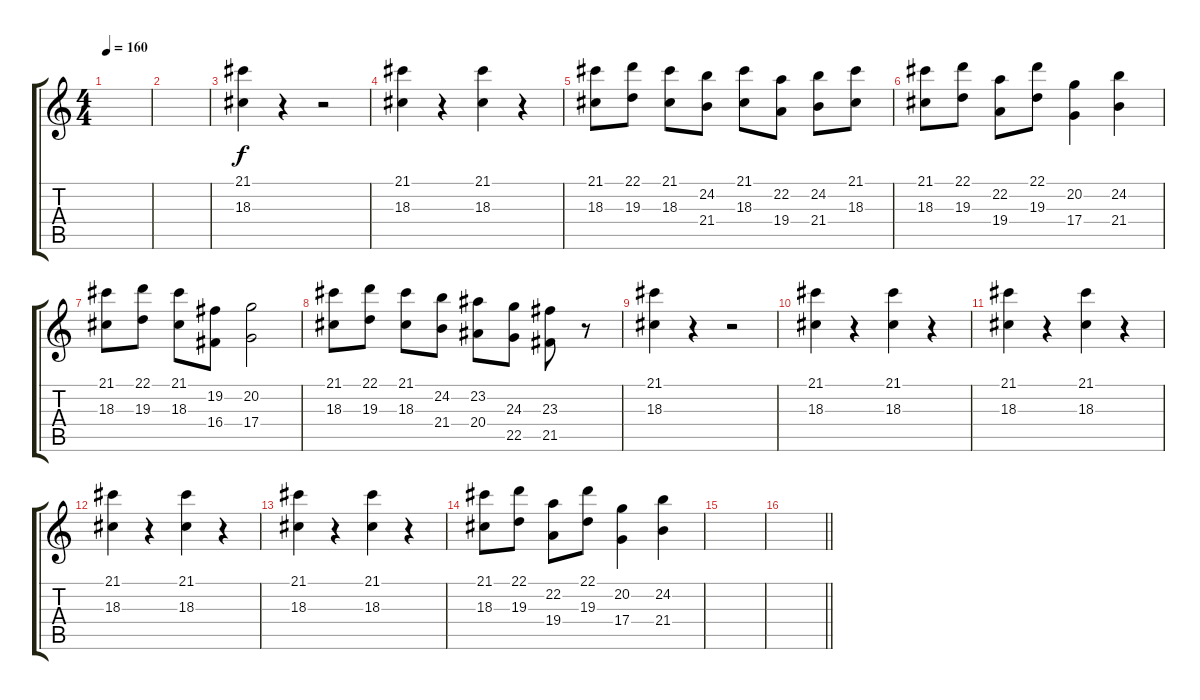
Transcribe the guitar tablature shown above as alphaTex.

\track "" {instrument stringensemble1}
\staff {score tabs}
\tuning (E4 B3 G3 D3 A2 E2) {hide}
\ts (4 4)
\tempo 160
\clef g2
\ks c
|
|
(21.1 18.3).4 r.4 r.2 |
(21.1 18.3).4 r.4 (21.1 18.3).4 r.4 |
(21.1 18.3).8 (22.1 19.3).8 (21.1 18.3).8 (24.2 21.4).8 (21.1 18.3).8 (22.2 19.4).8 (24.2 21.4).8 (21.1 18.3).8 |
(21.1 18.3).8 (22.1 19.3).8 (22.2 19.4).8 (22.1 19.3).8 (20.2 17.4).4 (24.2 21.4).4 |
(21.1 18.3).8 (22.1 19.3).8 (21.1 18.3).8 (19.2 16.4).8 (20.2 17.4).2 |
(21.1 18.3).8 (22.1 19.3).8 (21.1 18.3).8 (24.2 21.4).8 (23.2 20.4).8 (24.3 22.5).8 (23.3 21.5).8 r.8 |
(21.1 18.3).4 r.4 r.2 |
(21.1 18.3).4 r.4 (21.1 18.3).4 r.4 |
(21.1 18.3).4 r.4 (21.1 18.3).4 r.4 |
(21.1 18.3).4 r.4 (21.1 18.3).4 r.4 |
(21.1 18.3).4 r.4 (21.1 18.3).4 r.4 |
(21.1 18.3).8 (22.1 19.3).8 (22.2 19.4).8 (22.1 19.3).8 (20.2 17.4).4 (24.2 21.4).4 |
|
\barLineRight lightlight
